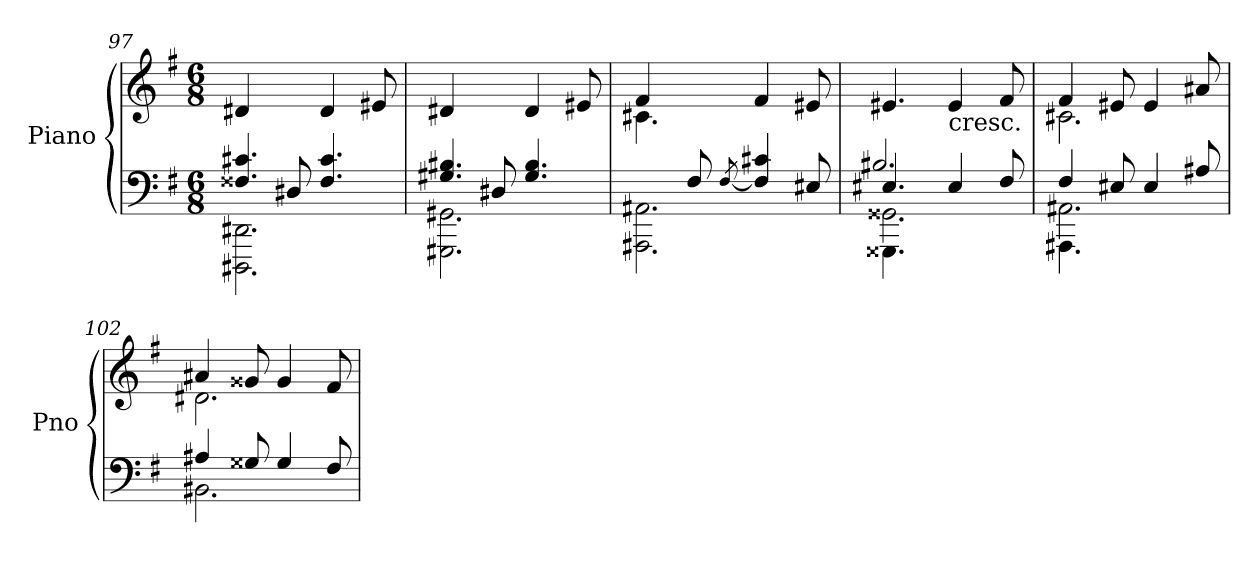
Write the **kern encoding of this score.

**kern	**kern
*part1	*part1
*staff2	*staff1
*I"Piano	*
*I'Pno	*
*clefF4	*clefG2
*k[f#]	*k[f#]
*G:	*G:
*M6/8	*M6/8
=97	=97
*^	*
*	*^	*
4ryy	4.F##X/ 4.c#X/	2.DDD#X\ 2.DD#X\	4d#X/
8D#X/	.	.	8ryy
4.ryy	4.F##/ 4.c#/	.	4d#/
.	.	.	8e#X/
=98	=98	=98	=98
4ryy	4.G#X/ 4.B#X/	2.GGG#X\ 2.GG#X\	4d#X/
8D#X/	.	.	8ryy
4.ryy	4.G#/ 4.B#/	.	4d#/
.	.	.	8e#X/
!!LO:LB:g=z
=99	=99	=99	=99
*	*	*	*^
4ryy	4.ryy	2.AAA#X\ 2.AA#X\	4f#/	4.c#X\
8F#/	.	.	8ryy	.
.	[8qF#/	.	.	.
4.ryy	4F#/] 4c#/	.	4f#/	4.ryy
.	8E#X/	.	8e#X/	.
*	*	*	*v	*v
=100	=100	=100	=100
*	*	*^	*
4.E#X/	2.B#X/	2.GG##X\	4.GGG##X\	4.e#X/
!	!	!	!	!LO:TX:b:t=cresc.
4E#/	.	.	4.ryy	4e#/
8F#/	.	.	.	8f#/
*	*	*v	*v	*
=101	=101	=101	=101
*	*	*	*^
4F#/	2.AA#X\	4.AAA#X\	4f#/	2.c#X\
8E#X/	.	.	8e#X/	.
4E#/	.	4.ryy	4e#/	.
8A#X/	.	.	8a#X/	.
*	*v	*v	*	*
=102	=102	=102	=102
4A#X/	2.BB#X\	4a#X/	2.d#X\
8G##X/	.	8g##X/	.
4G##/	.	4g##/	.
8F#/	.	8f#/	.
*v	*v	*	*
*	*v	*v
=	=
*-	*-
